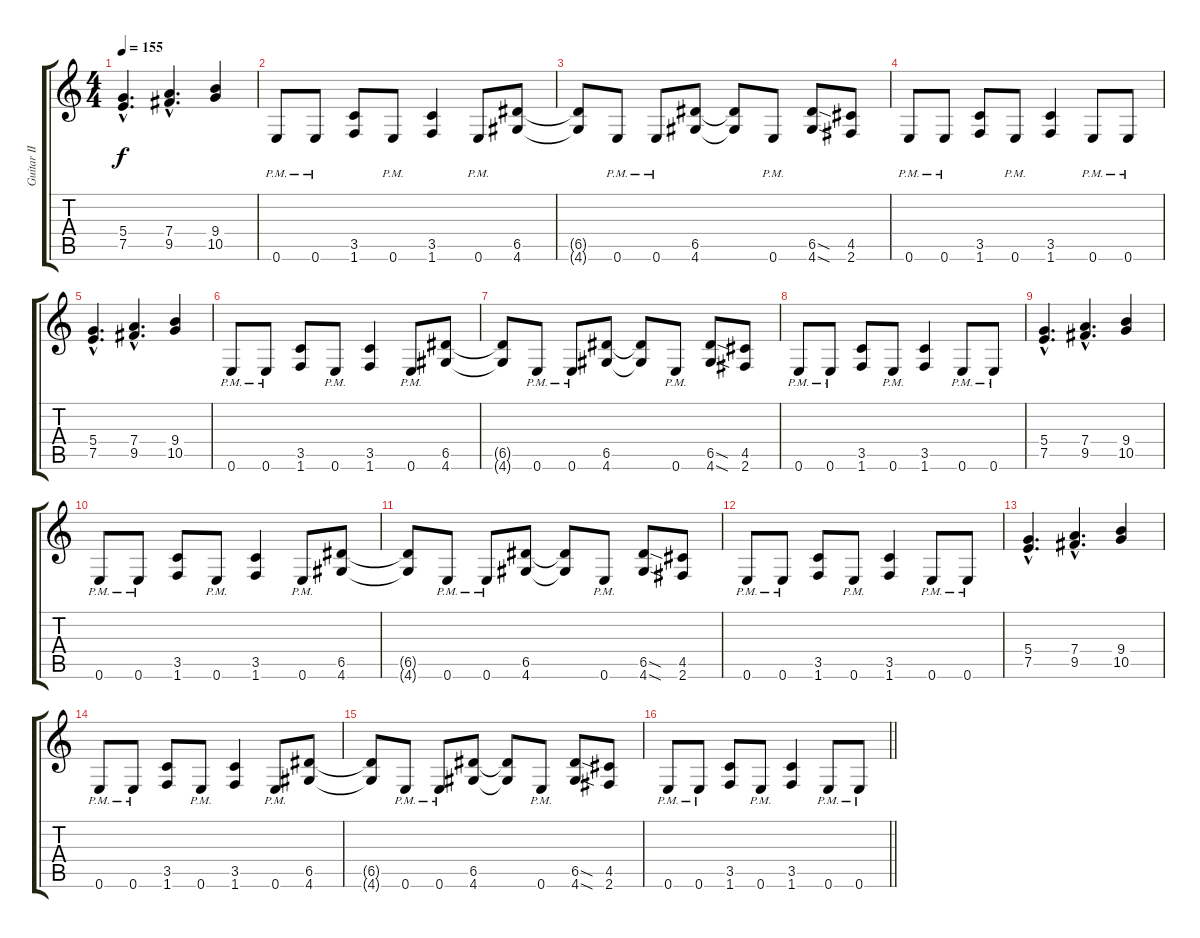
\track ("Guitar II" "Guitar II") {instrument distortionguitar}
\staff {score tabs}
\tuning (E4 B3 G3 D3 A2 E2) {hide}
\ts (4 4)
\tempo 155
\clef g2
\ks c
(5.4{hac} 7.5{hac}).4{d dy f} (7.4{hac} 9.5{hac}).4{d} (9.4 10.5).4 |
0.6{pm}.8 0.6{pm}.8 (3.5 1.6).8 0.6{pm}.8 (3.5 1.6).4 0.6{pm}.8 (6.5 4.6).8 |
(6.5{t} 4.6{t}).8 0.6{pm}.8 0.6{pm}.8 (6.5 4.6).8 (6.5{t} 4.6{t}).8 0.6{pm}.8 (6.5{sod} 4.6{sod}).8 (4.5 2.6).8 |
0.6{pm}.8 0.6{pm}.8 (3.5 1.6).8 0.6{pm}.8 (3.5 1.6).4 0.6{pm}.8 0.6{pm}.8 |
(5.4{hac} 7.5{hac}).4{d} (7.4{hac} 9.5{hac}).4{d} (9.4 10.5).4 |
0.6{pm}.8 0.6{pm}.8 (3.5 1.6).8 0.6{pm}.8 (3.5 1.6).4 0.6{pm}.8 (6.5 4.6).8 |
(6.5{t} 4.6{t}).8 0.6{pm}.8 0.6{pm}.8 (6.5 4.6).8 (6.5{t} 4.6{t}).8 0.6{pm}.8 (6.5{sod} 4.6{sod}).8 (4.5 2.6).8 |
0.6{pm}.8 0.6{pm}.8 (3.5 1.6).8 0.6{pm}.8 (3.5 1.6).4 0.6{pm}.8 0.6{pm}.8 |
(5.4{hac} 7.5{hac}).4{d} (7.4{hac} 9.5{hac}).4{d} (9.4 10.5).4 |
0.6{pm}.8 0.6{pm}.8 (3.5 1.6).8 0.6{pm}.8 (3.5 1.6).4 0.6{pm}.8 (6.5 4.6).8 |
(6.5{t} 4.6{t}).8 0.6{pm}.8 0.6{pm}.8 (6.5 4.6).8 (6.5{t} 4.6{t}).8 0.6{pm}.8 (6.5{sod} 4.6{sod}).8 (4.5 2.6).8 |
0.6{pm}.8 0.6{pm}.8 (3.5 1.6).8 0.6{pm}.8 (3.5 1.6).4 0.6{pm}.8 0.6{pm}.8 |
(5.4{hac} 7.5{hac}).4{d} (7.4{hac} 9.5{hac}).4{d} (9.4 10.5).4 |
0.6{pm}.8 0.6{pm}.8 (3.5 1.6).8 0.6{pm}.8 (3.5 1.6).4 0.6{pm}.8 (6.5 4.6).8 |
(6.5{t} 4.6{t}).8 0.6{pm}.8 0.6{pm}.8 (6.5 4.6).8 (6.5{t} 4.6{t}).8 0.6{pm}.8 (6.5{sod} 4.6{sod}).8 (4.5 2.6).8 |
\barLineRight lightlight
0.6{pm}.8 0.6{pm}.8 (3.5 1.6).8 0.6{pm}.8 (3.5 1.6).4 0.6{pm}.8 0.6{pm}.8
